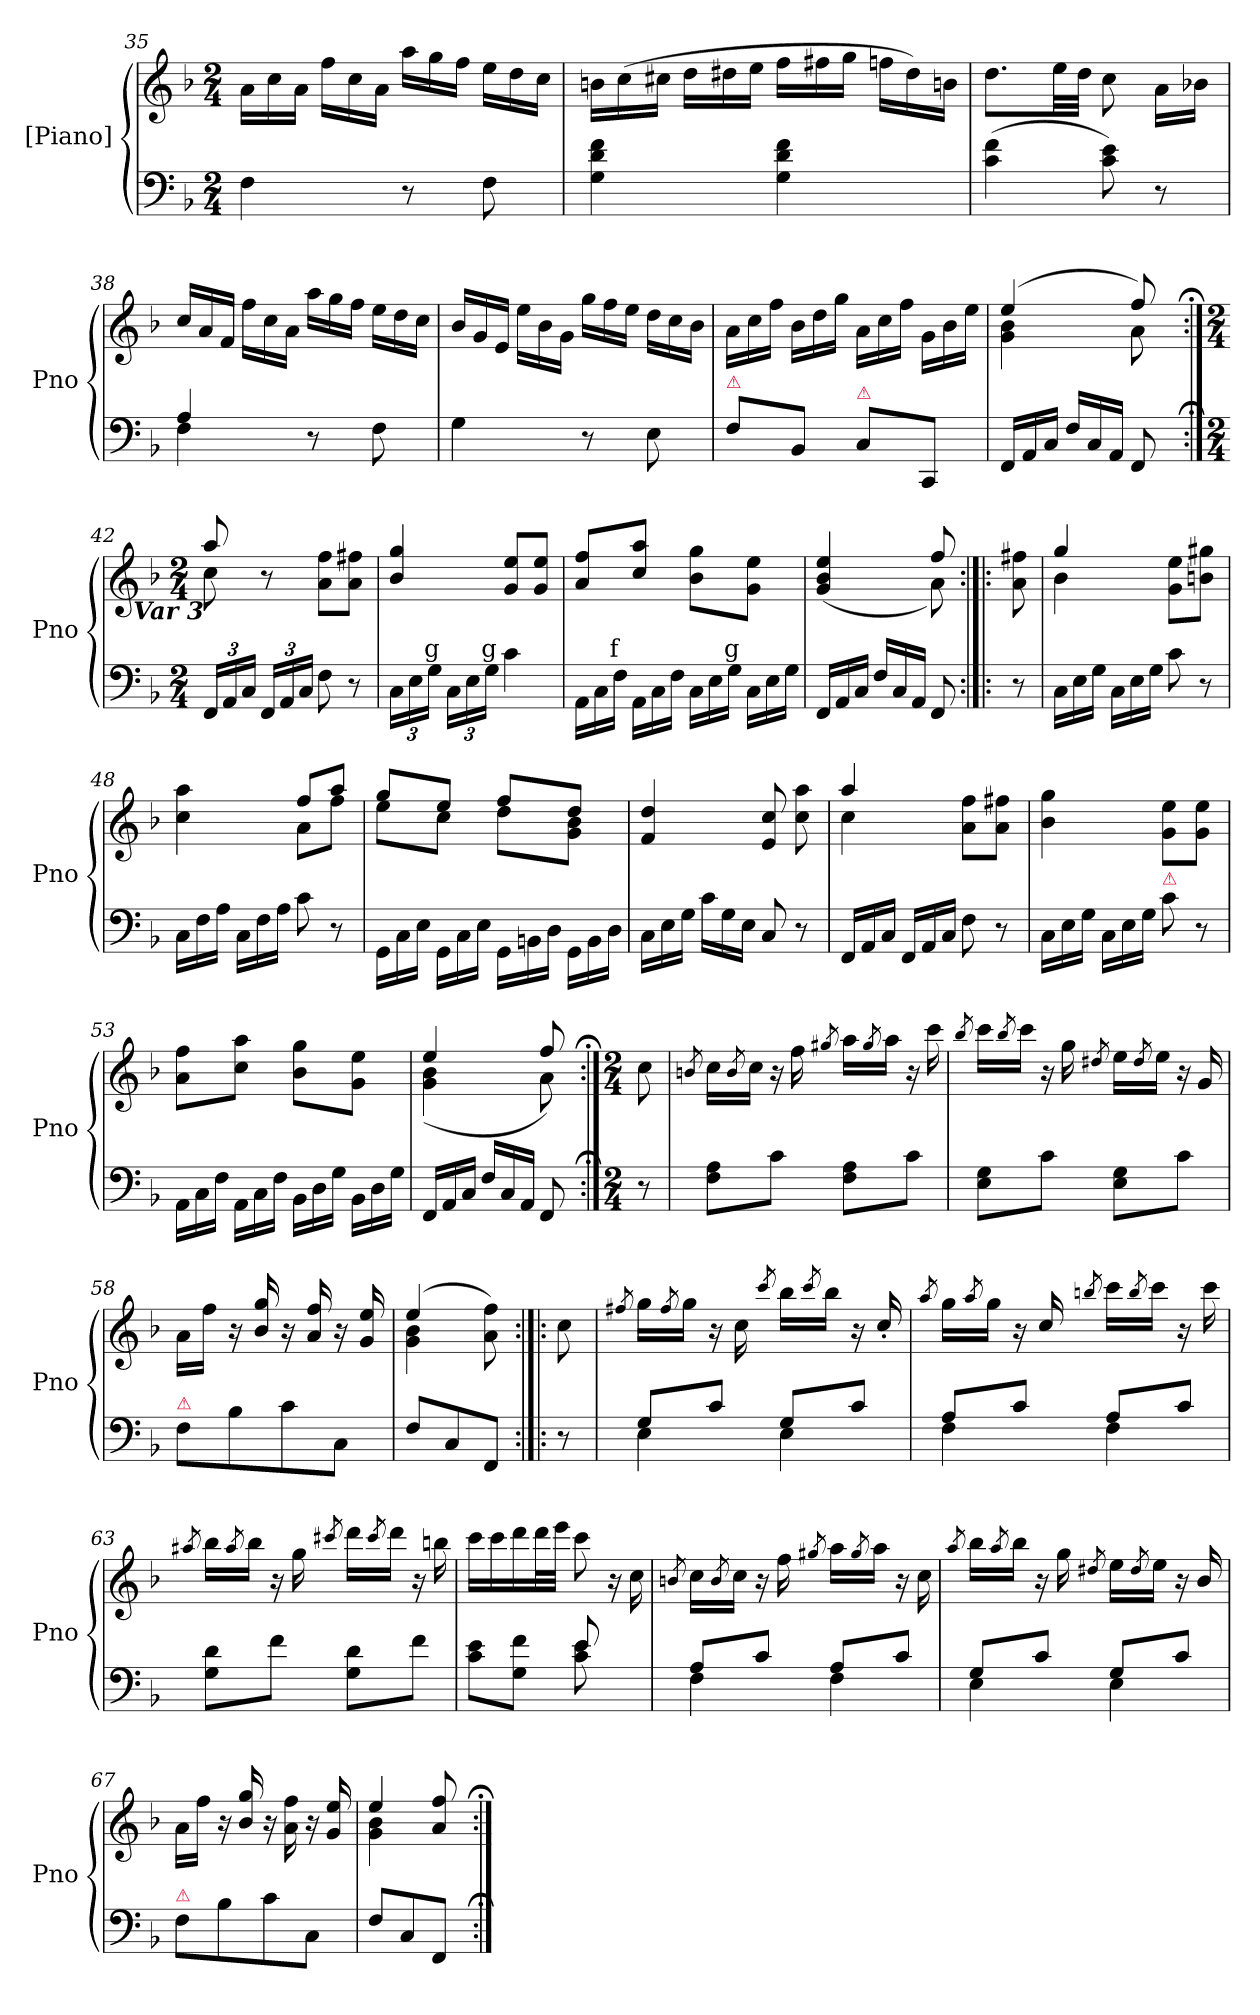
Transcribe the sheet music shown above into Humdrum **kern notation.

**kern	**kern
*part2	*part1
*staff2	*staff1
*I"[Piano]	*I"[Piano]
*I'Pno	*I'Pno
*clefF4	*clefG2
*k[b-]	*k[b-]
*F:	*F:
*M2/4	*M2/4
*	*Xtuplet
=35	=35
4F\	24a\LL
.	24cc\
.	24a\JJ
.	24ff\LL
.	24cc\
.	24a\JJ
8r	24aa\LL
.	24gg\
.	24ff\JJ
8F\	24ee\LL
.	24dd\
.	24cc\JJ
=36	=36
4G\ 4d\ 4f\	24bn\LL
.	(>24cc\
.	24cc#X\JJ
.	24dd\LL
.	24dd#X\
.	24ee\JJ
4G\ 4d\ 4f\	24ff\LL
.	24ff#X\
.	24gg\JJ
.	24ffn\LL
.	24dd#\)
.	24bn\JJ
=37	=37
(<4c\ 4f\	8.dd\L
.	32ee\LL
.	32dd\JJJ
8c\ 8e\)	8cc\
8r	16a\LL
.	16b-X\JJ
=38	=38
*^	*
4A/	4F\	24cc/LL
.	.	24a/
.	.	24f/JJ
.	.	24ff\LL
.	.	24cc\
.	.	24a\JJ
8r	4rEEyy	24aa\LL
.	.	24gg\
.	.	24ff\JJ
8F\	.	24ee\LL
.	.	24dd\
.	.	24cc\JJ
*v	*v	*
=39	=39
4G\	24b-/LL
.	24g/
.	24e/JJ
.	24ee\LL
.	24b-\
.	24g\JJ
8r	24gg\LL
.	24ff\
.	24ee\JJ
8E\	24dd\LL
.	24cc\
.	24b-\JJ
=40	=40
!LO:TX:a:color=crimson:t=⚠	!
8F\L	24a\LL
.	24cc\
.	24ff\JJ
8BB-/J	24b-\LL
.	24dd\
.	24gg\JJ
!LO:TX:a:color=crimson:t=⚠	!
8C\L	24a\LL
.	24cc\
.	24ff\JJ
8CC/J	24g\LL
.	24b-\
.	24ee\JJ
=41	=41
*Xtuplet	*
*	*^
24FF/LL	(4ee/	4g\ 4b-\
24AA/	.	.
24C/JJ	.	.
24F/LL	.	.
24C/	.	.
24AA/JJ	.	.
8FF/	8ff/)	8a\
=42:|!;	=42:|!;	=42:|!;
*M2/4	*M2/4	*
*tuplet	*	*
!	!LO:TX:b:Bi:rj:t=Var 3	!
24FF/LL	8aa/	8cc\
24AA/	.	.
24C/JJ	.	.
24FF/LL	8r	4.ryy
24AA/	.	.
24C/JJ	.	.
8F\	8a\ 8ff\L	.
8r	8a\ 8ff#X\J	.
*	*v	*v
=43	=43
24C\LL	4b-/ 4gg/
24E\	.
!LO:TX:a:t=g	!
24G\JJ	.
24C\LL	.
24E\	.
!LO:TX:a:t=g	!
24G\JJ	.
4c\	8g/ 8ee/L
.	8g/ 8ee/J
=44	=44
*Xtuplet	*
24AA\LL	8a/ 8ff/L
24C\	.
!LO:TX:a:t=f	!
24F\JJ	.
24AA\LL	8cc/ 8aa/J
24C\	.
24F\JJ	.
24C\LL	8b-\ 8gg\L
24E\	.
!LO:TX:a:t=g	!
24G\JJ	.
24C\LL	8g\ 8ee\J
24E\	.
24G\JJ	.
=45	=45
*	*^
24FF/LL	(>4g/ 4b-/ 4ee/	4ryy
24AA/	.	.
24C/JJ	.	.
24F/LL	.	.
24C/	.	.
24AA/JJ	.	.
8FF/	8ff/	8a\)
*	*v	*v
=46:|!|:	=46:|!|:
8r	8a\ 8ff#X\
=47	=47
*	*^
24C\LL	4gg/	4b-\
24E\	.	.
24G\JJ	.	.
24C\LL	.	.
24E\	.	.
24G\JJ	.	.
8c\	8g\ 8ee\L	4ryy
8r	8bn\ 8gg#X\J	.
=48	=48	=48
24C\LL	4cc\ 4aa\	4ryy
24F\	.	.
24A\JJ	.	.
24C\LL	.	.
24F\	.	.
24A\JJ	.	.
8c\	8ff/L	8a\L
8r	8aa/J	8ff\J
=49	=49	=49
24GG\LL	8gg/L	8ee\L
24C\	.	.
24E\JJ	.	.
24GG\LL	8ee/J	8cc\J
24C\	.	.
24E\JJ	.	.
24GG\LL	8ff/L	8dd\L
24BBn\	.	.
24D\JJ	.	.
24GG\LL	8dd/J	8g\ 8b-\J
24BB\	.	.
24D\JJ	.	.
*	*v	*v
=50	=50
24C\LL	4f/ 4dd/
24E\	.
24G\JJ	.
24c\LL	.
24G\	.
24E\JJ	.
8C/	8e/ 8cc/
8r	8cc\ 8aa\
=51	=51
*	*^
24FF/LL	4aa/	4cc\
24AA/	.	.
24C/JJ	.	.
24FF/LL	.	.
24AA/	.	.
24C/JJ	.	.
8F\	8a\ 8ff\L	4ryy
8r	8a\ 8ff#X\J	.
*	*v	*v
=52	=52
24C\LL	4b-\ 4gg\
24E\	.
24G\JJ	.
24C\LL	.
24E\	.
24G\JJ	.
!	!LO:TX:b:color=crimson:t=⚠
8c\	8g\ 8ee\L
8r	8g\ 8ee\J
=53	=53
24AA\LL	8a\ 8ff\L
24C\	.
24F\JJ	.
24AA\LL	8cc\ 8aa\J
24C\	.
24F\JJ	.
24BB-\LL	8b-\ 8gg\L
24D\	.
24G\JJ	.
24BB-\LL	8g\ 8ee\J
24D\	.
24G\JJ	.
=54	=54
*	*^
24FF/LL	4ee/	(>4g\ 4b-\
24AA/	.	.
24C/JJ	.	.
24F/LL	.	.
24C/	.	.
24AA/JJ	.	.
8FF/	8ff/)	8a\
*	*v	*v
=55:|!;	=55:|!;
*M2/4	*M2/4
*	*^
!	!LO:TX:b:Bi:rj:t=Var 4.	!
*	*v	*v
8r	8cc\
=56	=56
.	8qbn/
8F\ 8A\L	16cc\LL
.	8qb/
.	16cc\JJ
8c\J	16r
.	16ff\
.	8qgg#X/
8F\ 8A\L	16aa\LL
.	8qgg#/
.	16aa\JJ
8c\J	16r
.	16ccc\
=57	=57
.	8qbb-/
8E\ 8G\L	16ccc\LL
.	8qbb-/
.	16ccc\JJ
8c\J	16r
.	16gg\
.	8qdd#X/
8E\ 8G\L	16ee\LL
.	8qdd#/
.	16ee\JJ
8c\J	16r
.	16g/
=58	=58
!LO:TX:a:color=crimson:t=⚠	!
8F\L	16a\LL
.	16ff\JJ
8B-\	16r
.	16b-/ 16gg/
8c\	16r
.	16a/ 16ff/
8C/J	16r
.	16g/ 16ee/
=59	=59
*	*^
8F/L	(>4ee/	4g\ 4b-\
8C/	.	.
8FF/J	8a\ 8ff\)	8ryy
*	*v	*v
=60:|!|:	=60:|!|:
8r	8cc\
=61	=61
.	8qff#X/
*^	*
8G/L	4E\	16gg\LL
.	.	8qff#/
.	.	16gg\JJ
8c/J	.	16r
.	.	16cc\
.	.	8qccc/
8G/L	4E\	16bb-\LL
.	.	8qccc/
.	.	16bb-\JJ
8c/J	.	16r
.	.	16cc'</
=62	=62	=62
.	.	8qaa/
8A/L	4F\	16gg\LL
.	.	8qaa/
.	.	16gg\JJ
8c/J	.	16r
.	.	16cc/
.	.	8qbbn/
8A/L	4F\	16ccc\LL
.	.	8qbb/
.	.	16ccc\JJ
8c/J	.	16r
.	.	16ccc\
*v	*v	*
=63	=63
.	8qaa#X/
8G\ 8d\L	16bb-\LL
.	8qaa#/
.	16bb-\JJ
8f\J	16r
.	16gg\
.	8qccc#X/
8G\ 8d\L	16ddd\LL
.	8qccc#/
.	16ddd\JJ
8f\J	16r
.	16bbn\
=64	=64
*^	*
8c\ 8e\L	4ryy	16ccc\LL
.	.	16ccc\
8G\ 8f\J	.	16ddd\
.	.	32ddd\L
.	.	32eee\JJJ
8e/	8c\ 8e\	8ccc\
8ryy	8ryy	16r
.	.	16cc\
=65	=65	=65
.	.	8qbn/
8A/L	4F\	16cc\LL
.	.	8qb/
.	.	16cc\JJ
8c/J	.	16r
.	.	16ff\
.	.	8qgg#X/
8A/L	4F\	16aa\LL
.	.	8qgg#/
.	.	16aa\JJ
8c/J	.	16r
.	.	16cc\
=66	=66	=66
.	.	8qaa/
8G/L	4E\	16bb-\LL
.	.	8qaa/
.	.	16bb-\JJ
8c/J	.	16r
.	.	16gg\
.	.	8qdd#X/
8G/L	4E\	16ee\LL
.	.	8qdd#/
.	.	16ee\JJ
8c/J	.	16r
.	.	16b-/
*v	*v	*
=67	=67
!LO:TX:a:color=crimson:t=⚠	!
8F\L	16a\LL
.	16ff\JJ
8B-\	16r
.	16b-/ 16gg/
8c\	16r
.	16a\ 16ff\
8C/J	16r
.	16g/ 16ee/
=68	=68
*	*^
8F/L	4ee/	4g\ 4b-\
8C/	.	.
8FF/J	8a/ 8ff/	8ryy
*	*v	*v
=:|!;	=:|!;
*-	*-
